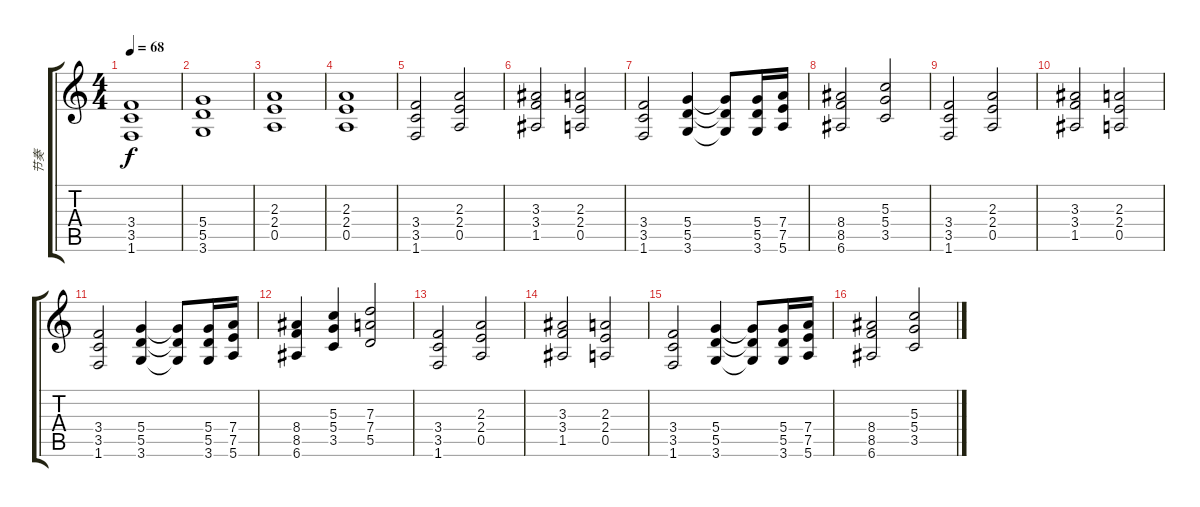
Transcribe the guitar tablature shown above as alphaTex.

\track ("节奏" "节奏") {instrument distortionguitar}
\staff {score tabs}
\tuning (E4 B3 G3 D3 A2 E2) {hide}
\ts (4 4)
\tempo 68
\clef g2
\ks c
(3.4 3.5 1.6).1{dy f} |
(5.4 5.5 3.6).1 |
(2.3 2.4 0.5).1 |
(2.3 2.4 0.5).1 |
(3.4 3.5 1.6).2 (2.3 2.4 0.5).2 |
(3.3 3.4 1.5).2 (2.3 2.4 0.5).2 |
(3.4 3.5 1.6).2 (5.4 5.5 3.6).4 (5.4{t} 5.5{t} 3.6{t}).8 (5.4 5.5 3.6).16 (7.4 7.5 5.6).16 |
(8.4 8.5 6.6).2 (5.3 5.4 3.5).2 |
(3.4 3.5 1.6).2 (2.3 2.4 0.5).2 |
(3.3 3.4 1.5).2 (2.3 2.4 0.5).2 |
(3.4 3.5 1.6).2 (5.4 5.5 3.6).4 (5.4{t} 5.5{t} 3.6{t}).8 (5.4 5.5 3.6).16 (7.4 7.5 5.6).16 |
(8.4 8.5 6.6).4 (5.3 5.4 3.5).4 (7.3 7.4 5.5).2 |
(3.4 3.5 1.6).2 (2.3 2.4 0.5).2 |
(3.3 3.4 1.5).2 (2.3 2.4 0.5).2 |
(3.4 3.5 1.6).2 (5.4 5.5 3.6).4 (5.4{t} 5.5{t} 3.6{t}).8 (5.4 5.5 3.6).16 (7.4 7.5 5.6).16 |
(8.4 8.5 6.6).2 (5.3 5.4 3.5).2
